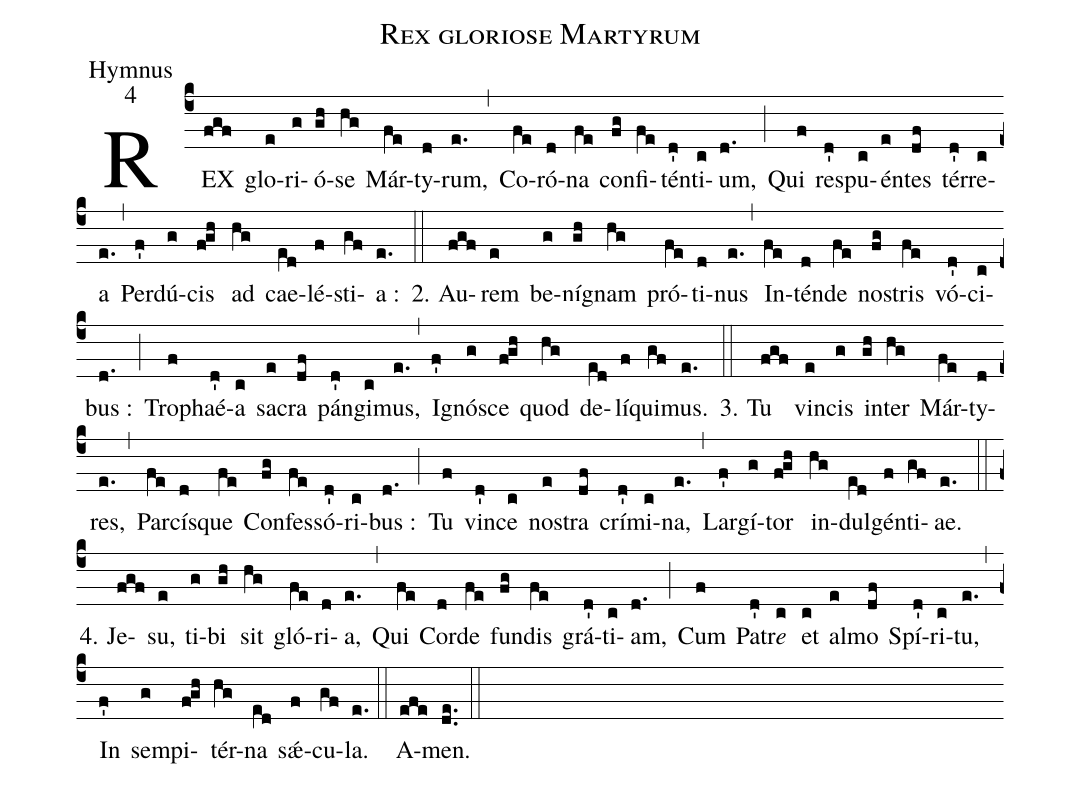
name:Rex gloriose Martyrum;
office-part:Hymnus;
mode:4;
%%
(c4) REX(fgf) glo(e)ri(g)ó(gh)se(hg) Már(fe)ty(d)rum,(e.) (,) Co(fe)ró(d)na(fe) con(fg)fi(fe)tén(d')ti(c)um,(d.) (;) Qui(f) re(d')spu(c)én(e)tes(df) tér(d')re(c)a(e.) (,) Per(f')dú(g)cis(fgh) ad(hg) cae(e[ll:1]d)lé(f)sti(gf)a :(e.) (::)
2. Au(fgf)rem(e) be(g)ní(gh)gnam(hg) pró(fe)ti(d)nus(e.) (,) In(fe)tén(d)de(fe) no(fg)stris(fe) vó(d')ci(c)bus :(d.) (;) Tro(f)phaé(d')a(c) sa(e)cra(df) pán(d')gi(c)mus,(e.) (,) I(f')gnó(g)sce(fgh) quod(hg) de(e[ll:1]d)lí(f)qui(gf)mus.(e.) (::)
3. Tu(fgf) vin(e)cis(g) in(gh)ter(hg) Már(fe)ty(d)res,(e.) (,) Par(fe)cís(d)que(fe) Con(fg)fes(fe)só(d')ri(c)bus :(d.) (;) Tu(f) vin(d')ce(c) no(e)stra(df) crí(d')mi(c)na,(e.) (,) Lar(f')gí(g)tor(fgh) in(hg)dul(e[ll:1]d)gén(f)ti(gf)ae.(e.) (::)
4. Je(fgf)su,(e) ti(g)bi(gh) sit(hg) gló(fe)ri(d)a,(e.) (,)
Qui(fe) Cor(d)de(fe) fun(fg)dis(fe) grá(d')ti(c)am,(d.) (;)
Cum(f) Pa(d')tr<i>e</i>(c) et(c) al(e)mo(df) Spí(d')ri(c)tu,(e.) (,)
In(f') sem(g)pi(fgh)tér(hg)na(e[ll:1]d) sǽ(f)cu(gf)la.(e.) (::)
A(efe)men.(de..) (::)
